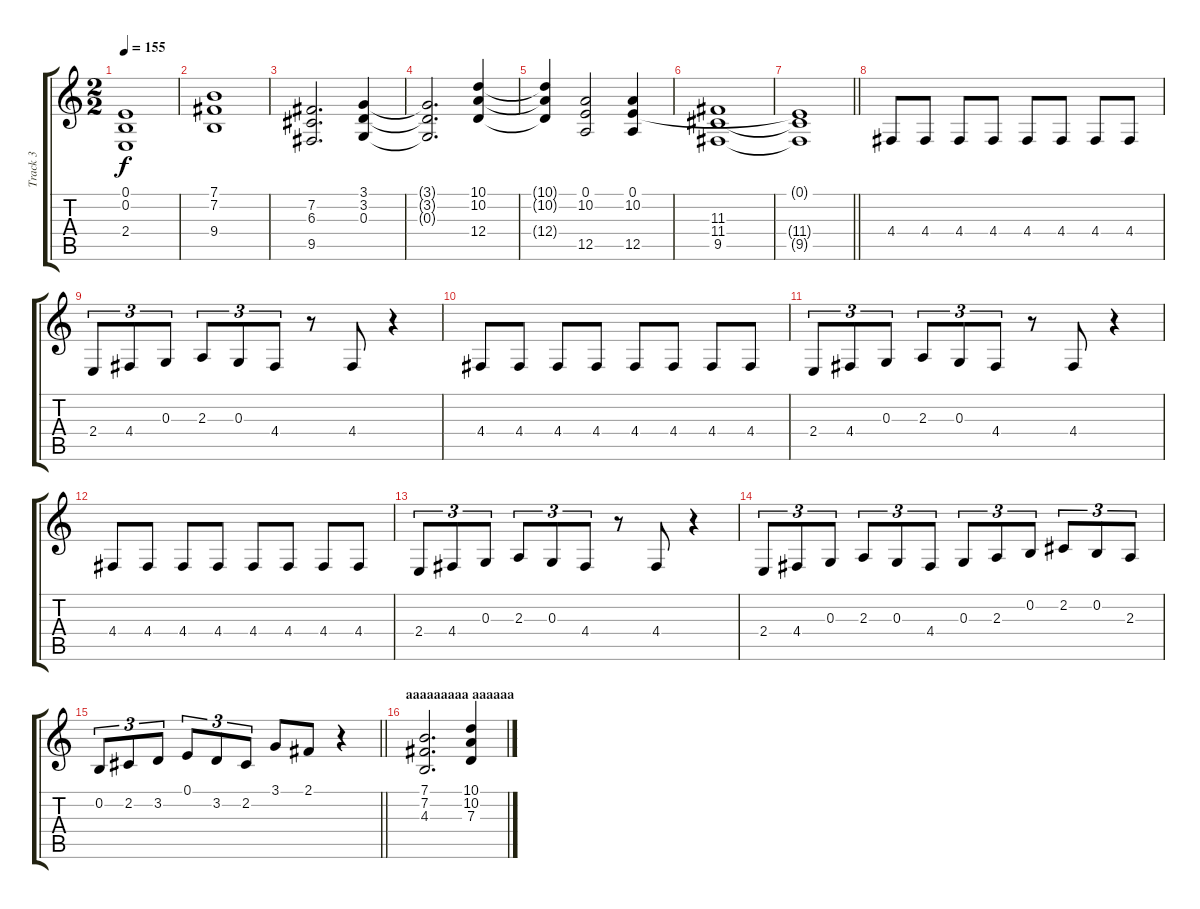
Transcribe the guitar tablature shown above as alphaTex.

\track ("Track 3" "Track 3") {instrument rockorgan}
\staff {score tabs}
\tuning (E4 B3 G3 D3 A2 E2) {hide}
\ts (2 2)
\tempo 155
\clef g2
\ks c
(0.1{t} 0.2{t} 2.4{t}).1{dy f} |
(7.1 7.2 9.4).1 |
(7.2 6.3 9.5).2{d} (3.1 3.2 0.3).4 |
(3.1{t} 3.2{t} 0.3{t}).2{d} (10.1 10.2 12.4).4 |
(10.1{t} 10.2{t} 12.4{t}).4 (0.1 10.2 12.5).2 (0.1 10.2 12.5).4 |
(11.3 11.4 9.5).1 |
\barLineRight lightlight
(0.1{t} 11.4{t} 9.5{t}).1 |
4.4.8 4.4.8 4.4.8 4.4.8 4.4.8 4.4.8 4.4.8 4.4.8 |
2.4.8{tu (3 2)} 4.4.8{tu (3 2)} 0.3.8{tu (3 2)} 2.3.8{tu (3 2)} 0.3.8{tu (3 2)} 4.4.8{tu (3 2)} r.8 4.4.8 r.4 |
4.4.8 4.4.8 4.4.8 4.4.8 4.4.8 4.4.8 4.4.8 4.4.8 |
2.4.8{tu (3 2)} 4.4.8{tu (3 2)} 0.3.8{tu (3 2)} 2.3.8{tu (3 2)} 0.3.8{tu (3 2)} 4.4.8{tu (3 2)} r.8 4.4.8 r.4 |
4.4.8 4.4.8 4.4.8 4.4.8 4.4.8 4.4.8 4.4.8 4.4.8 |
2.4.8{tu (3 2)} 4.4.8{tu (3 2)} 0.3.8{tu (3 2)} 2.3.8{tu (3 2)} 0.3.8{tu (3 2)} 4.4.8{tu (3 2)} r.8 4.4.8 r.4 |
2.4.8{tu (3 2)} 4.4.8{tu (3 2)} 0.3.8{tu (3 2)} 2.3.8{tu (3 2)} 0.3.8{tu (3 2)} 4.4.8{tu (3 2)} 0.3.8{tu (3 2)} 2.3.8{tu (3 2)} 0.2.8{tu (3 2)} 2.2.8{tu (3 2)} 0.2.8{tu (3 2)} 2.3.8{tu (3 2)} |
\barLineRight lightlight
0.2.8{tu (3 2)} 2.2.8{tu (3 2)} 3.2.8{tu (3 2)} 0.1.8{tu (3 2)} 3.2.8{tu (3 2)} 2.2.8{tu (3 2)} 3.1.8 2.1.8 r.4 |
\section ("" "aaaaaaaaa aaaaaa")
(7.1 7.2 4.3).2{d} (10.1 10.2 7.3).4
